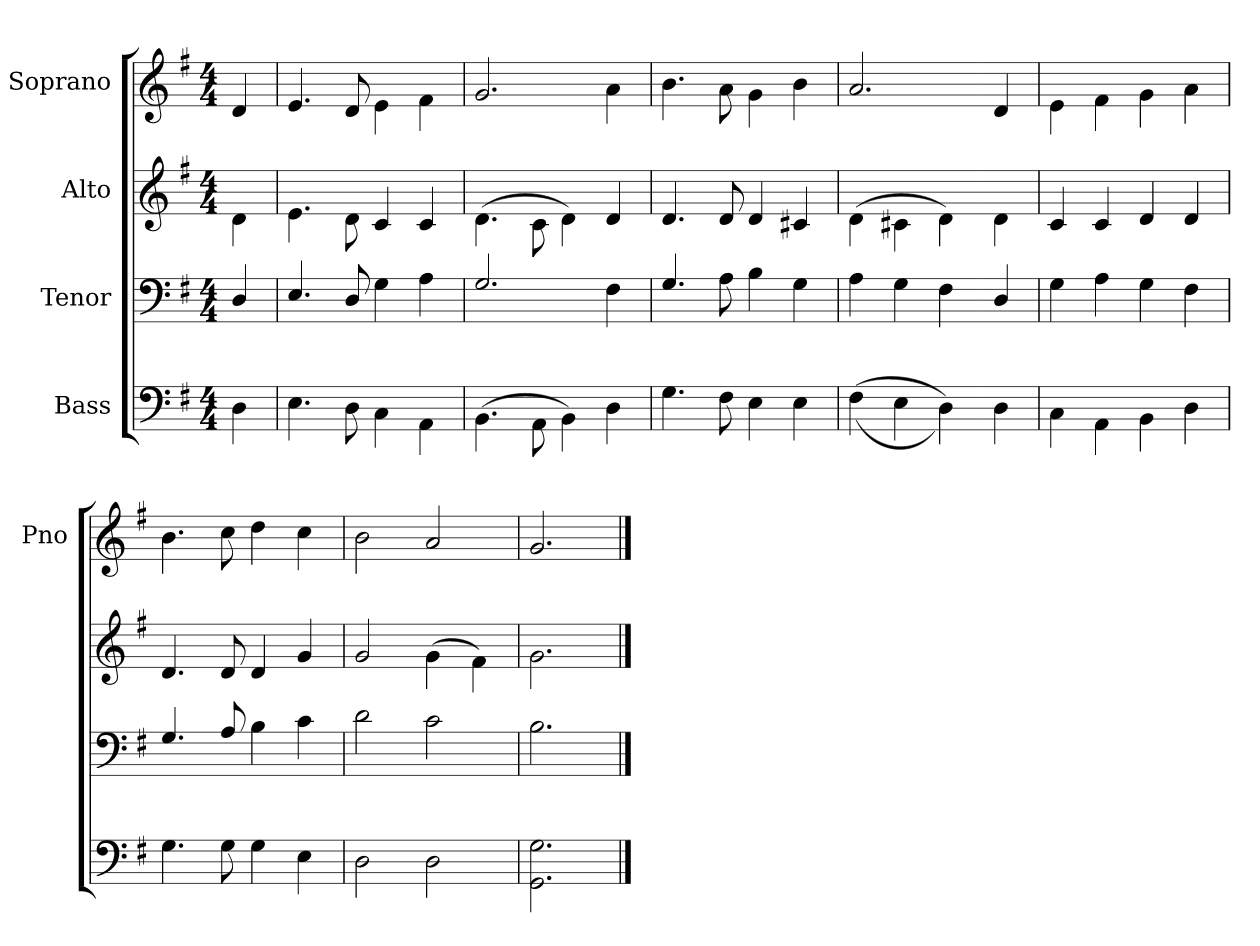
**kern	**kern	**kern	**kern
*part4	*part3	*part2	*part1
*staff4	*staff3	*staff2	*staff1
*I"Bass	*I"Tenor	*I"Alto	*I"Soprano
*	*	*	*I'Pno
*clefF4	*clefF4	*clefG2	*clefG2
*k[f#]	*k[f#]	*k[f#]	*k[f#]
*G:	*G:	*G:	*G:
*M4/4	*M4/4	*M4/4	*M4/4
=	=	=	=
4D\	4D/	4d\	4d/
=	=	=	=
4.E\	4.E/	4.e\	4.e/
8D\	8D/	8d\	8d/
4C\	4G\	4c/	4e\
4AA\	4A\	4c/	4f#\
=	=	=	=
(<4.BB\	2.G/	(<4.d\	2.g/
8AA\	.	8c\	.
4BB\)	.	4d\)	.
4D\	4F#\	4d/	4a\
=	=	=	=
4.G\	4.G/	4.d/	4.b\
8F#\	8A\	8d/	8a\
4E\	4B\	4d/	4g\
4E\	4G\	4c#X/	4b\
=	=	=	=
(<(>4F#\	4A\	(<4d\	2.a/
4E\	4G\	4c#X\	.
4D\))	4F#\	4d\)	.
=-	=-	=-	=-
4D\	4D/	4d\	4d/
=	=	=	=
4C\	4G\	4c/	4e\
4AA\	4A\	4c/	4f#\
4BB\	4G\	4d/	4g\
4D\	4F#\	4d/	4a\
=	=	=	=
4.G\	4.G/	4.d/	4.b\
8G\	8A/	8d/	8cc\
4G\	4B\	4d/	4dd\
4E\	4c\	4g/	4cc\
=	=	=	=
2D\	2d\	2g/	2b\
2D\	2c\	(<4g\	2a/
.	.	4f#\)	.
=	=	=	=
2.GG!\ 2.G\	2.B\	2.g\	2.g/
==	==	==	==
*-	*-	*-	*-
